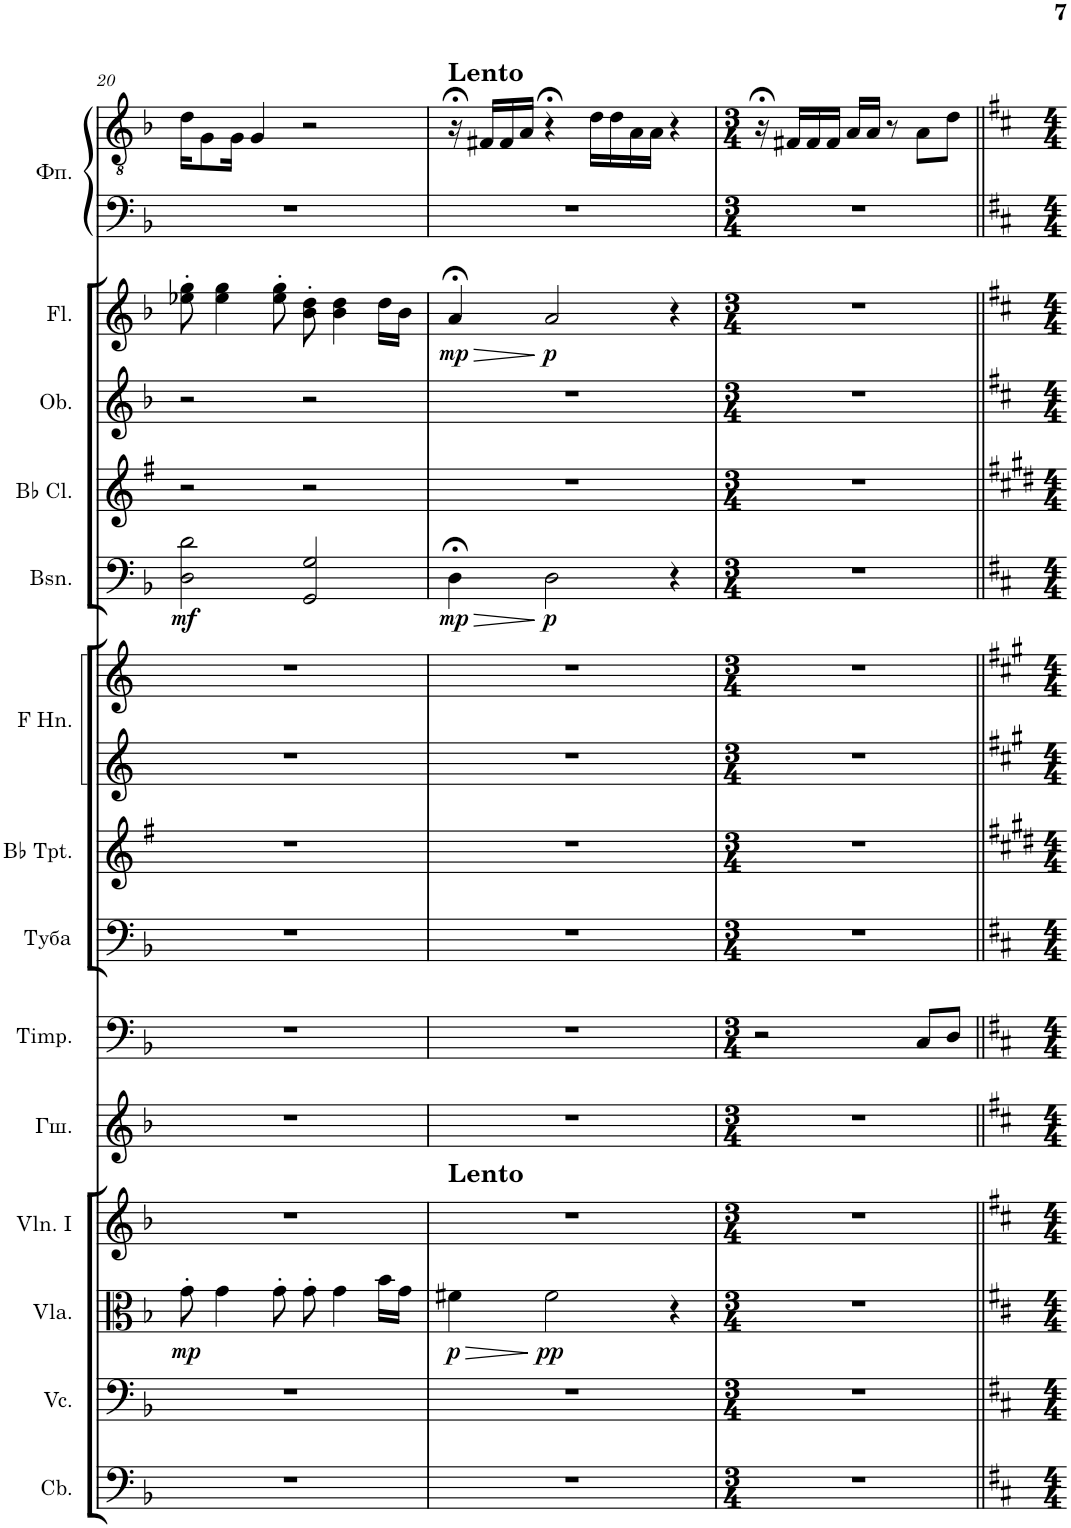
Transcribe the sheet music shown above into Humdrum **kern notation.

**kern	**kern	**kern	**dynam	**kern	**kern	**kern	**kern	**kern	**kern	**kern	**kern	**dynam	**kern	**kern	**kern	**dynam	**kern	**kern
*part14	*part13	*part12	*part12	*part11	*part10	*part9	*part8	*part7	*part6	*part6	*part5	*part5	*part4	*part3	*part2	*part2	*part1	*part1
*staff16	*staff15	*staff14	*staff14	*staff13	*staff12	*staff11	*staff10	*staff9	*staff8	*staff7	*staff6	*staff6	*staff5	*staff4	*staff3	*staff3	*staff2	*staff1
*I"Contrabasses	*I"Violoncellos	*I"Violas	*	*I"Violins I	*I"Глокеншпиль	*I"Timpani	*I"Туба	*I"Trumpets in Bb	*I"Horns in F	*	*I"Bassoons	*	*I"Clarinets in Bb	*I"Oboes	*I"Flutes	*	*I"Фортепиано	*
*I'Cb.	*I'Vc.	*I'Vla.	*	*I'Vln. I	*	*I'Timp.	*	*	*	*	*I'Bsn.	*	*	*I'Ob.	*I'Fl.	*	*	*
!!LO:PB:g=z
*clefF4	*clefF4	*clefC3	*	*clefG2	*clefG2	*clefF4	*clefF4	*clefG2	*clefG2	*clefG2	*clefF4	*	*clefG2	*clefG2	*clefG2	*	*clefF4	*clefGv2
*Trd7c12	*	*	*	*	*Trd-14c-24	*	*	*Trd1c2	*Trd4c7	*Trd4c7	*	*	*Trd1c2	*	*	*	*	*
*k[b-]	*k[b-]	*k[b-]	*	*k[b-]	*k[b-]	*k[b-]	*k[b-]	*k[f#]	*k[]	*k[]	*k[b-]	*	*k[f#]	*k[b-]	*k[b-]	*	*k[b-]	*k[b-]
*M4/4	*M4/4	*M4/4	*	*M4/4	*M4/4	*M4/4	*M4/4	*M4/4	*M4/4	*M4/4	*M4/4	*	*M4/4	*M4/4	*M4/4	*	*M4/4	*M4/4
=20	=20	=20	=20	=20	=20	=20	=20	=20	=20	=20	=20	=20	=20	=20	=20	=20	=20	=20
!	!	!	!LO:DY:b	!	!	!	!	!	!	!	!	!LO:DY:b	!	!	!	!	!	!
1r	1r	8g'\	mp	1r	1r	1r	1r	1r	1r	1r	2D\ 2d\	mf	2r	2r	8ee-X\' 8gg\'	.	1r	16d\KL
.	.	.	.	.	.	.	.	.	.	.	.	.	.	.	.	.	.	8G\
.	.	4g\	.	.	.	.	.	.	.	.	.	.	.	.	4ee-\ 4gg\	.	.	.
.	.	.	.	.	.	.	.	.	.	.	.	.	.	.	.	.	.	16G\Jk
.	.	.	.	.	.	.	.	.	.	.	.	.	.	.	.	.	.	4G/
.	.	8g'\	.	.	.	.	.	.	.	.	.	.	.	.	8ee-\' 8gg\'	.	.	.
.	.	8g'\	.	.	.	.	.	.	.	.	2GG/ 2G/	.	2r	2r	8b-\' 8dd\'	.	.	2r
.	.	4g\	.	.	.	.	.	.	.	.	.	.	.	.	4b-\ 4dd\	.	.	.
.	.	16b-\LL	.	.	.	.	.	.	.	.	.	.	.	.	16dd\LL	.	.	.
.	.	16g\JJ	.	.	.	.	.	.	.	.	.	.	.	.	16b-\JJ	.	.	.
=21	=21	=21	=21	=21	=21	=21	=21	=21	=21	=21	=21	=21	=21	=21	=21	=21	=21	=21
!	!	!	!	!	!	!	!	!	!	!	!	!	!	!	!	!	!	!LO:TX:a:B:t=Lento
!	!	!	!	!LO:TX:a:B:t=Lento	!	!	!	!	!	!	!	!	!	!	!	!	!	!
!	!	!	!LO:HP:b	!	!	!	!	!	!	!	!	!LO:HP:b	!	!	!	!LO:HP:b	!	!
!	!	!	!LO:DY:n=1:b	!	!	!	!	!	!	!	!	!LO:DY:n=1:b	!	!	!	!LO:DY:n=1:b	!	!
1r	1r	4f#X\	> p	1r	1r	1r	1r	1r	1r	1r	4D;<\	> mp	1r	1r	4a;</	> mp	1r	16r;<
.	.	.	.	.	.	.	.	.	.	.	.	.	.	.	.	.	.	16F#X/LL
.	.	.	.	.	.	.	.	.	.	.	.	.	.	.	.	.	.	16F#/
.	.	.	.	.	.	.	.	.	.	.	.	.	.	.	.	.	.	16A/JJ
!	!	!	!LO:DY:n=2:b	!	!	!	!	!	!	!	!	!LO:DY:n=2:b	!	!	!	!LO:DY:n=2:b	!	!
.	.	2f#\	] pp	.	.	.	.	.	.	.	2D\	] p	.	.	2a/	] p	.	4r;<
.	.	.	.	.	.	.	.	.	.	.	.	.	.	.	.	.	.	16d\LL
.	.	.	.	.	.	.	.	.	.	.	.	.	.	.	.	.	.	16d\
.	.	.	.	.	.	.	.	.	.	.	.	.	.	.	.	.	.	16A\
.	.	.	.	.	.	.	.	.	.	.	.	.	.	.	.	.	.	16A\JJ
.	.	4r	.	.	.	.	.	.	.	.	4r	.	.	.	4r	.	.	4r
=22	=22	=22	=22	=22	=22	=22	=22	=22	=22	=22	=22	=22	=22	=22	=22	=22	=22	=22
*M3/4	*M3/4	*M3/4	*	*M3/4	*M3/4	*M3/4	*M3/4	*M3/4	*M3/4	*M3/4	*M3/4	*	*M3/4	*M3/4	*M3/4	*	*M3/4	*M3/4
2.r	2.r	2.r	.	2.r	2.r	2r	2.r	2.r	2.r	2.r	2.r	.	2.r	2.r	2.r	.	2.r	16r;<
.	.	.	.	.	.	.	.	.	.	.	.	.	.	.	.	.	.	16F#X/LL
.	.	.	.	.	.	.	.	.	.	.	.	.	.	.	.	.	.	16F#/
.	.	.	.	.	.	.	.	.	.	.	.	.	.	.	.	.	.	16F#/JJ
.	.	.	.	.	.	.	.	.	.	.	.	.	.	.	.	.	.	16A/LL
.	.	.	.	.	.	.	.	.	.	.	.	.	.	.	.	.	.	16A/JJ
.	.	.	.	.	.	.	.	.	.	.	.	.	.	.	.	.	.	8r
.	.	.	.	.	.	8C/L	.	.	.	.	.	.	.	.	.	.	.	8A\L
.	.	.	.	.	.	8D/J	.	.	.	.	.	.	.	.	.	.	.	8d\J
=||	=||	=||	=||	=||	=||	=||	=||	=||	=||	=||	=||	=||	=||	=||	=||	=||	=||	=||
*-	*-	*-	*-	*-	*-	*-	*-	*-	*-	*-	*-	*-	*-	*-	*-	*-	*-	*-
